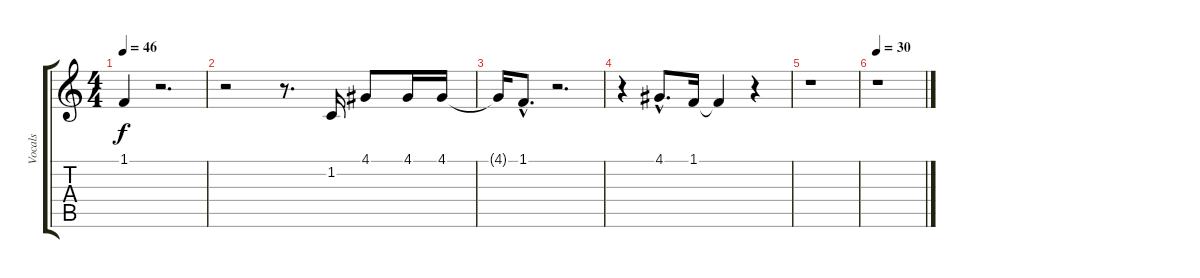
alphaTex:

\track ("Vocals" "Vocals") {instrument panflute}
\staff {score tabs}
\tuning (E4 B3 G3 D3 A2 E2) {hide}
\ts (4 4)
\tempo 46
\clef g2
\ks c
1.1{t}.4{dy f} r.2{d} |
r.2 r.8{d} 1.2.16 4.1.8 4.1.16 4.1.16 |
4.1{t}.16 1.1{hac}.8{d} r.2{d} |
r.4 4.1{hac}.8{d} 1.1.16 1.1{t}.4 r.4 |
r.1 |
\tempo 30
r.1
